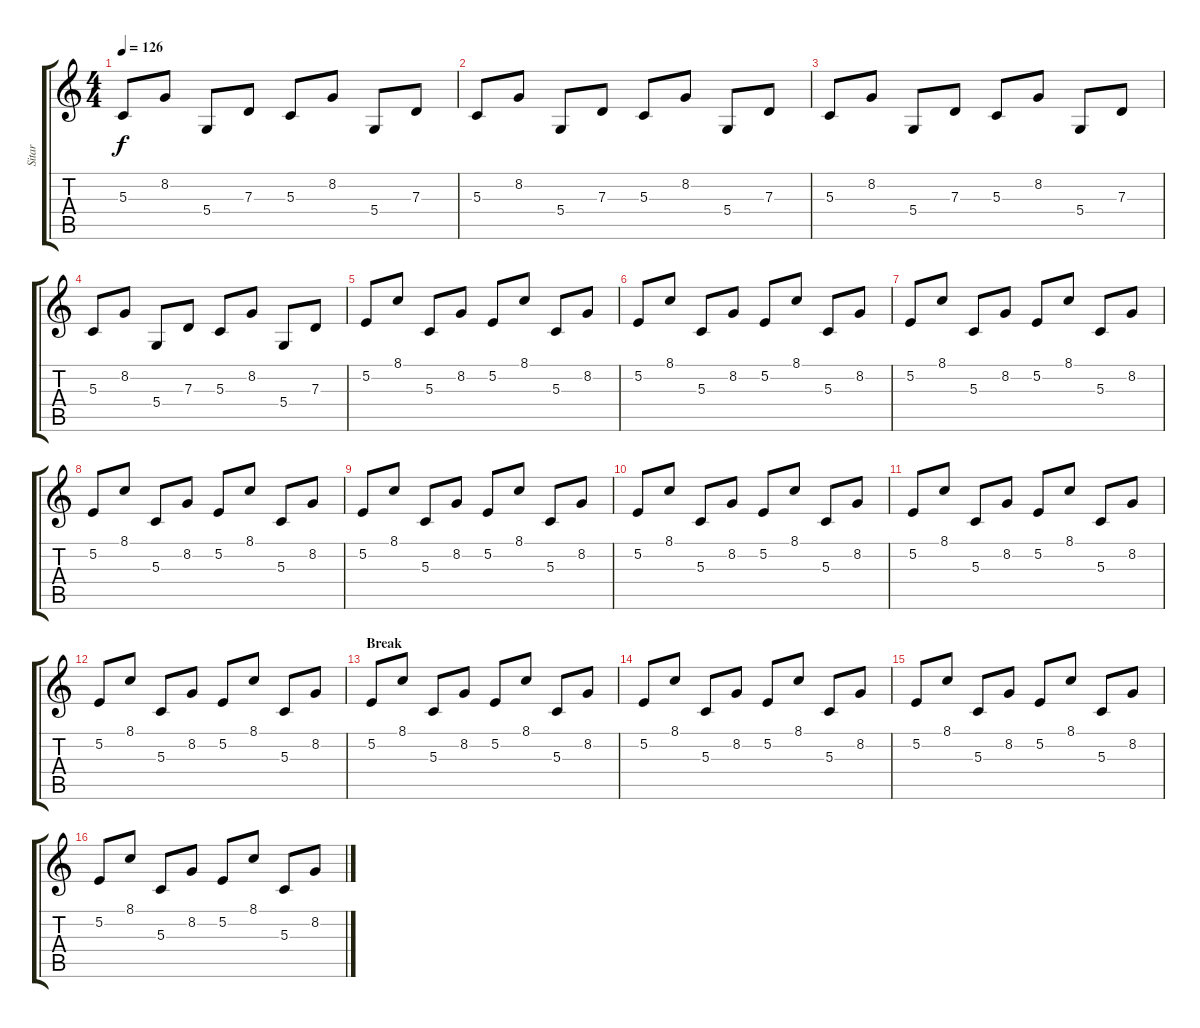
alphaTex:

\track ("Sitar" "Sitar") {instrument sitar}
\staff {score tabs}
\tuning (E4 B3 G3 D3 A2 E2) {hide}
\ts (4 4)
\tempo 126
\clef g2
\ks c
5.3.8{dy f} 8.2.8 5.4.8 7.3.8 5.3.8 8.2.8 5.4.8 7.3.8 |
5.3.8 8.2.8 5.4.8 7.3.8 5.3.8 8.2.8 5.4.8 7.3.8 |
5.3.8 8.2.8 5.4.8 7.3.8 5.3.8 8.2.8 5.4.8 7.3.8 |
5.3.8 8.2.8 5.4.8 7.3.8 5.3.8 8.2.8 5.4.8 7.3.8 |
\section ("" "")
5.2.8 8.1.8 5.3.8 8.2.8 5.2.8 8.1.8 5.3.8 8.2.8 |
5.2.8 8.1.8 5.3.8 8.2.8 5.2.8 8.1.8 5.3.8 8.2.8 |
5.2.8 8.1.8 5.3.8 8.2.8 5.2.8 8.1.8 5.3.8 8.2.8 |
5.2.8 8.1.8 5.3.8 8.2.8 5.2.8 8.1.8 5.3.8 8.2.8 |
5.2.8 8.1.8 5.3.8 8.2.8 5.2.8 8.1.8 5.3.8 8.2.8 |
5.2.8 8.1.8 5.3.8 8.2.8 5.2.8 8.1.8 5.3.8 8.2.8 |
5.2.8 8.1.8 5.3.8 8.2.8 5.2.8 8.1.8 5.3.8 8.2.8 |
5.2.8 8.1.8 5.3.8 8.2.8 5.2.8 8.1.8 5.3.8 8.2.8 |
\section ("" "Break")
5.2.8 8.1.8 5.3.8 8.2.8 5.2.8 8.1.8 5.3.8 8.2.8 |
5.2.8 8.1.8 5.3.8 8.2.8 5.2.8 8.1.8 5.3.8 8.2.8 |
5.2.8 8.1.8 5.3.8 8.2.8 5.2.8 8.1.8 5.3.8 8.2.8 |
5.2.8 8.1.8 5.3.8 8.2.8 5.2.8 8.1.8 5.3.8 8.2.8
